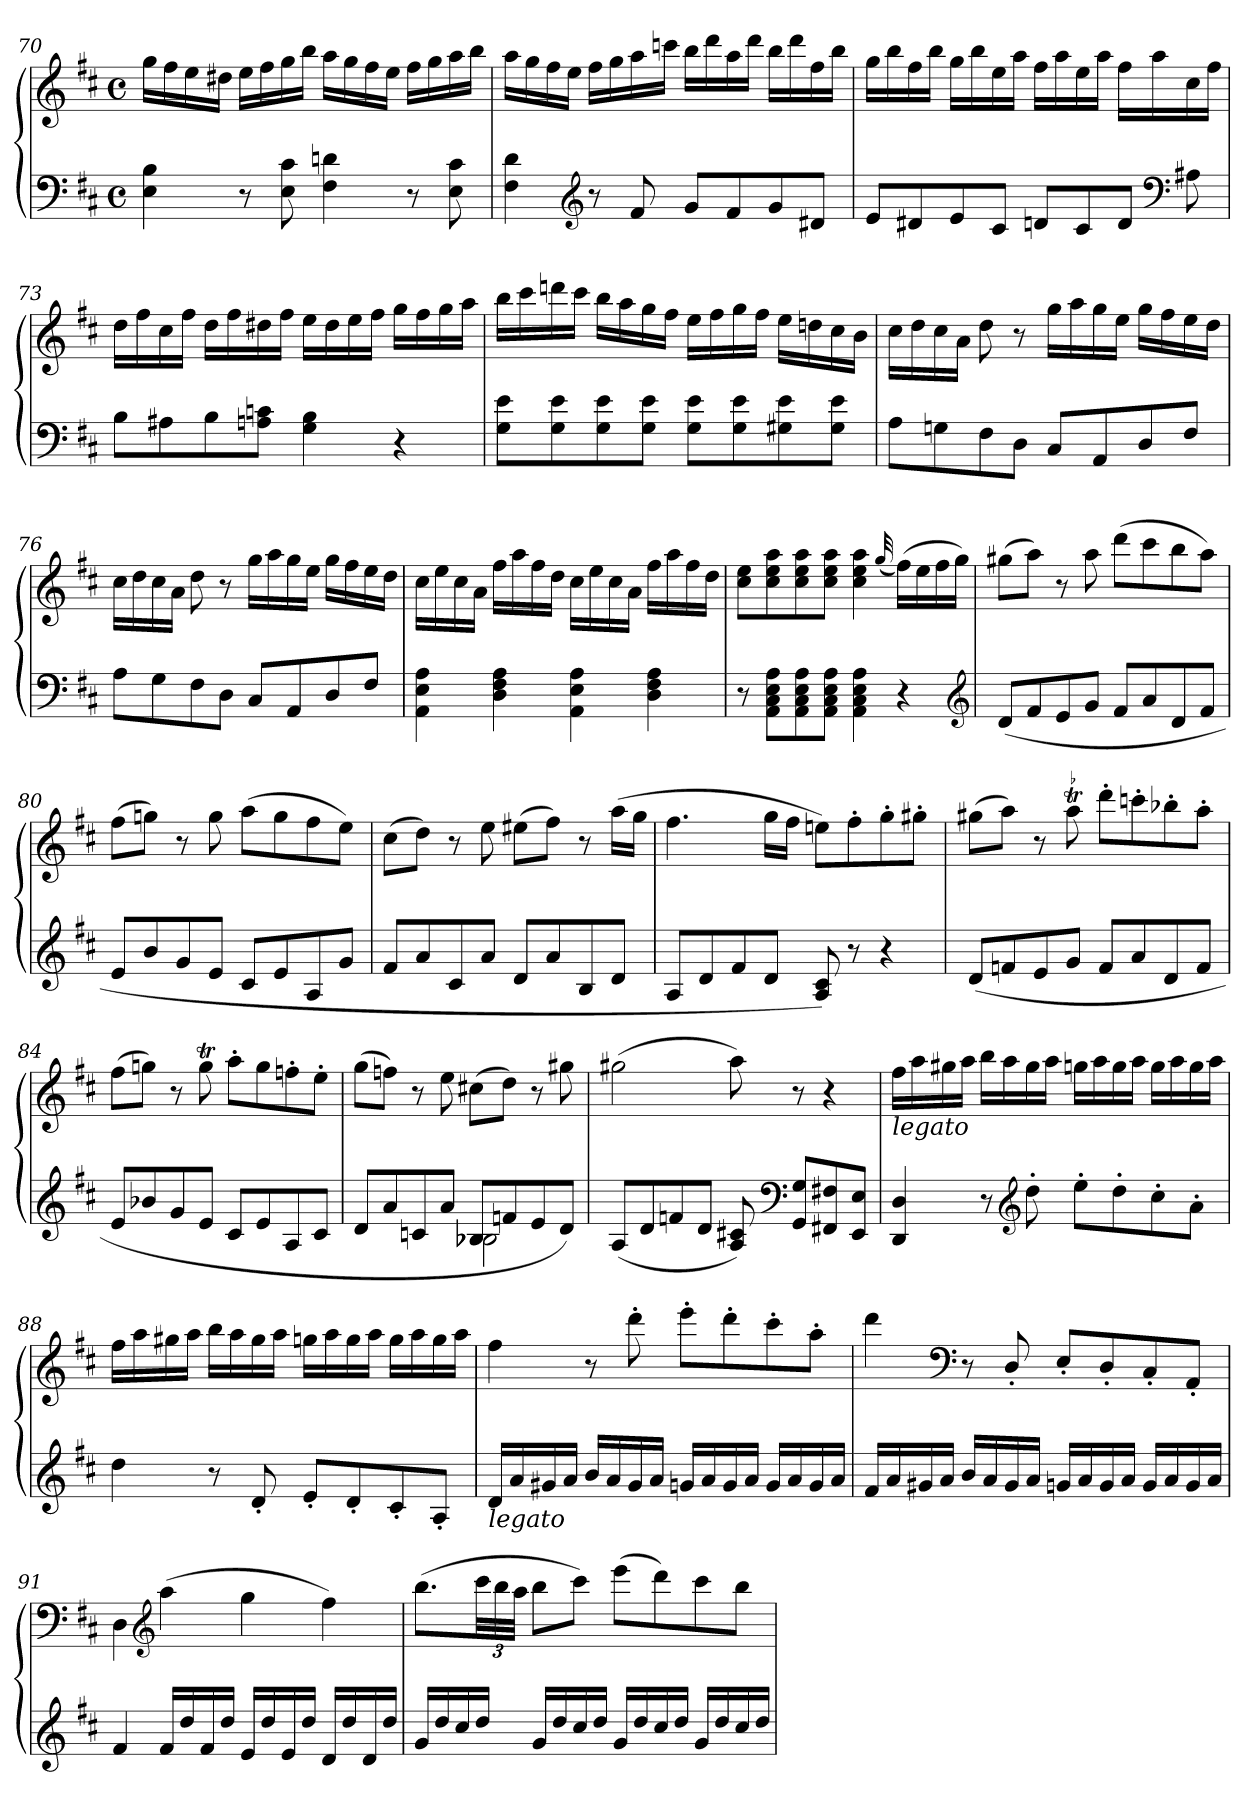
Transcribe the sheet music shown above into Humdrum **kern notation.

**kern	**kern
*part1	*part1
*staff2	*staff1
*clefF4	*clefG2
*k[f#c#]	*k[f#c#]
*D:	*D:
*M4/4	*M4/4
*met(c)	*met(c)
=70	=70
4E 4B	16ggLL
.	16ff#
.	16ee
.	16dd#XJJ
8r	16eeLL
.	16ff#
8E 8c#	16gg
.	16bbJJ
4F# 4dn	16aaLL
.	16gg
.	16ff#
.	16eeJJ
8r	16ff#LL
.	16gg
8E 8c#	16aa
.	16bbJJ
=71	=71
4F# 4d	16aaLL
.	16gg
.	16ff#
.	16eeJJ
*clefG2	*
8r	16ff#LL
.	16gg
8f#	16aa
.	16cccnJJ
8gL	16bbLL
.	16ddd
8f#	16aa
.	16dddJJ
8g	16bbLL
.	16ddd
8d#XJ	16ff#
.	16bbJJ
=72	=72
8eL	16ggLL
.	16bb
8d#X	16ff#
.	16bbJJ
8e	16ggLL
.	16bb
8c#J	16ee
.	16aaJJ
8dnL	16ff#LL
.	16aa
8c#	16ee
.	16aaJJ
8dJ	16ff#LL
.	16aa
*clefF4	*
8A#X	16cc#
.	16ff#JJ
=73	=73
8BL	16ddLL
.	16ff#
8A#X	16cc#
.	16ff#JJ
8B	16ddLL
.	16ff#
8An 8cnJ	16dd#X
.	16ff#JJ
4G 4B	16eeLL
.	16dd#
.	16ee
.	16ff#JJ
4r	16ggLL
.	16ff#
.	16gg
.	16aaJJ
=74	=74
8G 8eL	16bbLL
.	16ccc#
8G 8e	16dddn
.	16ccc#JJ
8G 8e	16bbLL
.	16aa
8G 8eJ	16gg
.	16ff#JJ
8G 8eL	16eeLL
.	16ff#
8G 8e	16gg
.	16ff#JJ
8G#X 8e	16eeLL
.	16ddn
8G# 8eJ	16cc#
.	16bJJ
=75	=75
8AL	16cc#LL
.	16dd
8Gn	16cc#
.	16aJJ
8F#	8dd
8DJ	8r
8C#L	16ggLL
.	16aa
8AA	16gg
.	16eeJJ
8D	16ggLL
.	16ff#
8F#J	16ee
.	16ddJJ
=76	=76
8AL	16cc#LL
.	16dd
8G	16cc#
.	16aJJ
8F#	8dd
8DJ	8r
8C#L	16ggLL
.	16aa
8AA	16gg
.	16eeJJ
8D	16ggLL
.	16ff#
8F#J	16ee
.	16ddJJ
=77	=77
4AA 4E 4A	16cc#LL
.	16ee
.	16cc#
.	16aJJ
4D 4F# 4A	16ff#LL
.	16aa
.	16ff#
.	16ddJJ
4AA 4E 4A	16cc#LL
.	16ee
.	16cc#
.	16aJJ
4D 4F# 4A	16ff#LL
.	16aa
.	16ff#
.	16ddJJ
=78	=78
8r	8cc# 8eeL
8AA 8C# 8E 8AL	8cc# 8ee 8aa
8AA 8C# 8E 8A	8cc# 8ee 8aa
8AA 8C# 8E 8AJ	8cc# 8ee 8aaJ
4AA 4C# 4E 4A	4cc# 4ee 4aa
.	(32qqgg/
4r	(16ff#LL)
.	16ee
.	16ff#
.	16ggJJ)
*clefG2	*
=79	=79
(8dL	(8gg#XL
8f#	8aaJ)
8e	8r
8gJ	8aa
8f#L	(8dddL
8a	8ccc#
8d	8bb
8f#J	8aaJ)
=80	=80
8eL	(8ff#L
8b	8ggnJ)
8g	8r
8eJ	8gg
8c#L	(8aaL
8e	8gg
8A	8ff#
8gJ	8eeJ)
=81	=81
8f#L	(8cc#L
8a	8ddJ)
8c#	8r
8aJ	8ee
8dL	(8ee#XL
8a	8ff#J)
8B	8r
8dJ	(16aaLL
.	16ggJJ
=82	=82
8AL	4.ff#
8d	.
8f#	.
8dJ	16ggLL
.	16ff#JJ
8A 8c#)	8eenL)
8r	8ff#'
4r	8gg'
.	8gg#X'J
=83	=83
(8dL	(8gg#XL
8fn	8aaJ)
8e	8r
!	!LO:TR:acc=-
8gJ	8aat
8fL	8ddd'L
8a	8cccn'
8d	8bb-X'
8fJ	8aa'J
=84	=84
8eL	(8ff#L
8b-X	8ggnJ)
8g	8r
8eJ	8ggT
8c#L	8aa'L
8e	8gg
8A	8ffn'
8c#J	8ee'J
=85	=85
*^	*
8dL	2ryy	(8ggL
8a	.	8ffnJ)
8cn	.	8r
8aJ	.	8ee
8B-XL	2B-X	(8cc#XL
8fn	.	8ddJ)
8e	.	8r
8dJ)	.	8gg#X
*v	*v	*
=86	=86
(8AL	(2gg#X
8d	.
8fn	.
8dJ	.
8A 8c#X)	8aa)
*clefF4	*
8GG 8GL	8r
8FF#X 8F#X	4r
8EE 8EJ	.
=87	=87
!	!LO:TX:b:i:t=legato
4DD 4D	16ff#LL
.	16aa
.	16gg#X
.	16aaJJ
8r	16bbLL
.	16aa
*clefG2	*
8dd'	16gg#
.	16aaJJ
8ee'L	16ggnLL
.	16aa
8dd'	16gg
.	16aaJJ
8cc#'	16ggLL
.	16aa
8a'J	16gg
.	16aaJJ
=88	=88
4dd	16ff#LL
.	16aa
.	16gg#X
.	16aaJJ
8r	16bbLL
.	16aa
8d'	16gg#
.	16aaJJ
8e'L	16ggnLL
.	16aa
8d'	16gg
.	16aaJJ
8c#'	16ggLL
.	16aa
8A'J	16gg
.	16aaJJ
=89	=89
!LO:TX:b:i:t=legato	!
16dLL	4ff#
16a	.
16g#X	.
16aJJ	.
16bLL	8r
16a	.
16g#	8ddd'
16aJJ	.
16gnLL	8eee'L
16a	.
16g	8ddd'
16aJJ	.
16gLL	8ccc#'
16a	.
16g	8aa'J
16aJJ	.
=90	=90
16f#LL	4ddd
16a	.
16g#X	.
16aJJ	.
*	*clefF4
16bLL	8r
16a	.
16g#	8D'/
16aJJ	.
16gnLL	8E'L
16a	.
16g	8D'
16aJJ	.
16gLL	8C#'
16a	.
16g	8AA'J
16aJJ	.
=91	=91
4f#	4D
*	*clefG2
16f#LL	(4aa
16dd	.
16f#	.
16ddJJ	.
16eLL	4gg
16dd	.
16e	.
16ddJJ	.
16dLL	4ff#)
16dd	.
16d	.
16ddJJ	.
=92	=92
16g/LL	(8.bbL
16dd/	.
16cc#/	.
16dd/JJ	48ccc#LL
.	48bb
.	48aaJJJ
16g/LL	8bbL
16dd/	.
16cc#/	8ccc#J)
16dd/JJ	.
16g/LL	(8eeeL
16dd/	.
16cc#/	8ddd)
16dd/JJ	.
16g/LL	8ccc#
16dd/	.
16cc#/	8bbJ
16dd/JJ	.
=	=
*-	*-
